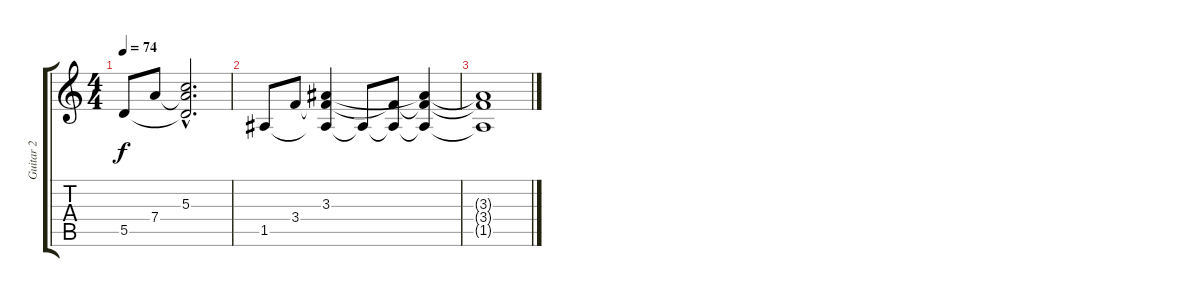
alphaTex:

\track ("Guitar 2" "Guitar 2") {instrument distortionguitar}
\staff {score tabs}
\tuning (E4 B3 G3 D3 A2 D2) {hide}
\ts (4 4)
\tempo 74
\clef g2
\ks c
5.5.8{dy f} 7.4.8 (5.3{hac} 7.4{hac t} 5.5{hac t}).2{d} |
1.5.8 3.4.8 (3.3 3.4{t} 1.5{t}).4 1.5{t}.8 (3.4{t} 1.5{t}).8 (3.3{t} 3.4{t} 1.5{t}).4 |
(3.3{t} 3.4{t} 1.5{t}).1
